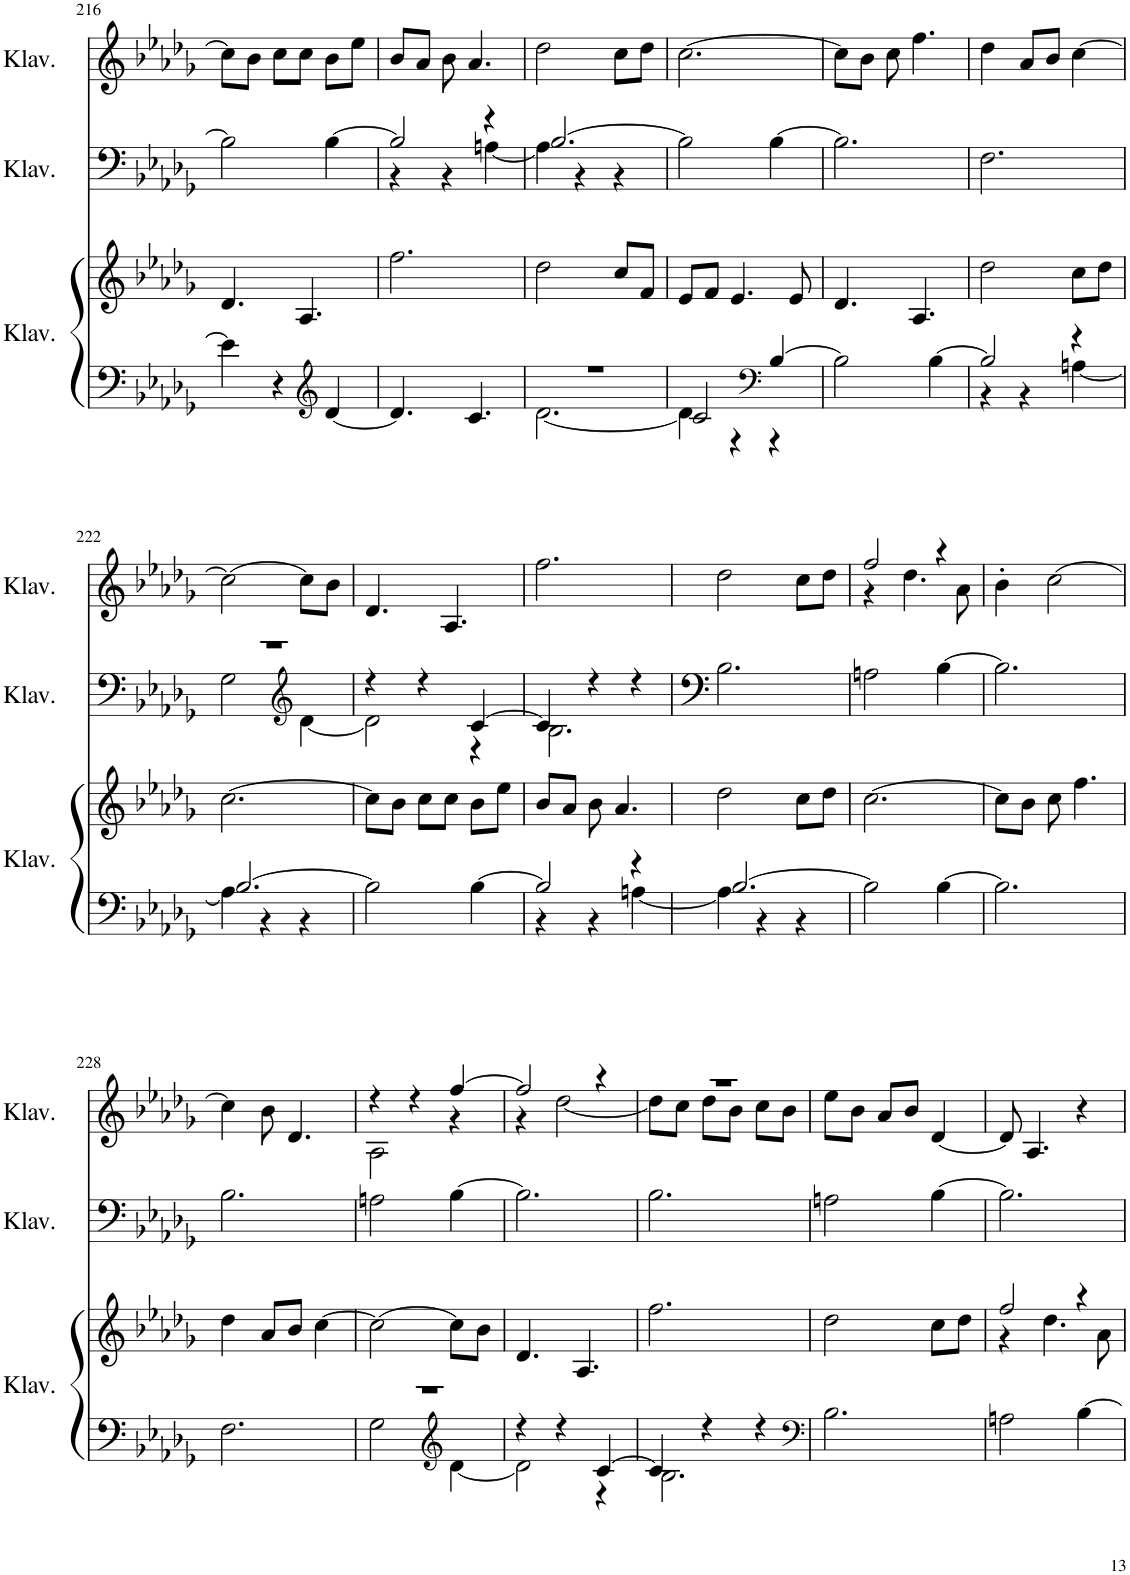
**kern	**kern	**kern	**kern
*part3	*part3	*part2	*part1
*staff4	*staff3	*staff2	*staff1
*I"Klavier	*	*I"Klavier	*I"Klavier
*I'Klav.	*	*I'Klav.	*I'Klav.
!!LO:PB:g=z
*clefF4	*clefG2	*clefF4	*clefG2
*k[b-e-a-d-g-]	*k[b-e-a-d-g-]	*k[b-e-a-d-g-]	*k[b-e-a-d-g-]
*M3/4	*M3/4	*M3/4	*M3/4
=216	=216	=216	=216
4e-\]	4.d-/	2B-\]	8cc\L]
.	.	.	8b-\J
4r	.	.	8cc\L
.	4.A-/	.	8cc\J
*clefG2	*	*	*
[4d-/	.	[4B-\	8b-\L
.	.	.	8ee-\J
=217	=217	=217	=217
*	*	*^	*
4.d-/]	2.ff\	2B-/]	4r	8b-/L
.	.	.	.	8a-/J
.	.	.	4r	8b-\
4.c/	.	.	.	4.a-/
.	.	4r	[4An\	.
=218	=218	=218	=218	=218
*^	*	*	*	*
2.r	[2.d-\	2dd-\	[2.B-/	4A\]	2dd-\
.	.	.	.	4r	.
.	.	8cc/L	.	4r	8cc\L
.	.	8f/J	.	.	8dd-\J
*	*	*	*v	*v	*
=219	=219	=219	=219	=219
2c/	4d-\]	8e-/L	2B-\]	[2.cc\
.	.	8f/J	.	.
.	4r	4.e-/	.	.
*clefF4	*	*	*	*
[4B-/	4r	.	[4B-\	.
.	.	8e-/	.	.
*v	*v	*	*	*
=220	=220	=220	=220
2B-\]	4.d-/	2.B-\]	8cc\L]
.	.	.	8b-\J
.	.	.	8cc\
.	4.A-/	.	4.ff\
[4B-\	.	.	.
=221	=221	=221	=221
*^	*	*	*
2B-/]	4r	2dd-\	2.F\	4dd-\
.	4r	.	.	8a-/L
.	.	.	.	8b-/J
4r	[4An\	8cc\L	.	[4cc\
.	.	8dd-\J	.	.
!!LO:LB:g=z
=222	=222	=222	=222	=222
*	*	*	*^	*
[2.B-/	4A\]	[2.cc\	2.r	2G-\	2cc\_
.	4r	.	.	.	.
*	*	*	*clefG2	*	*
.	4r	.	.	[4d-\	8cc\L]
.	.	.	.	.	8b-\J
*v	*v	*	*	*	*
=223	=223	=223	=223	=223
2B-\]	8cc\L]	4r	2d-\]	4.d-/
.	8b-\J	.	.	.
.	8cc\L	4r	.	.
.	8cc\J	.	.	4.A-/
[4B-\	8b-\L	[4c/	4r	.
.	8ee-\J	.	.	.
=224	=224	=224	=224	=224
*^	*	*	*	*
2B-/]	4r	8b-/L	4c/]	2.B-\	2.ff\
.	.	8a-/J	.	.	.
.	4r	8b-\	4r	.	.
.	.	4.a-/	.	.	.
4r	[4An\	.	4r	.	.
*	*	*	*v	*v	*
=225	=225	=225	=225	=225
[2.B-/	4A\]	2dd-\	2.B-\	2dd-\
.	4r	.	.	.
.	4r	8cc\L	.	8cc\L
.	.	8dd-\J	.	8dd-\J
*v	*v	*	*	*
=226	=226	=226	=226
*	*	*	*^
2B-\]	[2.cc\	2An\	2ff/	4r
.	.	.	.	4.dd-\
[4B-\	.	[4B-\	4r	.
.	.	.	.	8a-\
*	*	*	*v	*v
=227	=227	=227	=227
2.B-\]	8cc\L]	2.B-\]	4b-'\
.	8b-\J	.	.
.	8cc\	.	[2cc\
.	4.ff\	.	.
!!LO:LB:g=z
=228	=228	=228	=228
2.F\	4dd-\	2.B-\	4cc\]
.	8a-/L	.	8b-\
.	8b-/J	.	4.d-/
.	[4cc\	.	.
=229	=229	=229	=229
*^	*	*	*^
2.r	2G-\	2cc\_	2An\	4r	2A-\
.	.	.	.	4r	.
*clefG2	*	*	*	*	*
.	[4d-\	8cc\L]	[4B-\	[4ff/	4r
.	.	8b-\J	.	.	.
=230	=230	=230	=230	=230	=230
4r	2d-\]	4.d-/	2.B-\]	2ff/]	4r
4r	.	.	.	.	[2dd-\
.	.	4.A-/	.	.	.
[4c/	4r	.	.	4r	.
=231	=231	=231	=231	=231	=231
4c/]	2.B-\	2.ff\	2.B-\	2.r	8dd-\L]
.	.	.	.	.	8cc\J
4r	.	.	.	.	8dd-\L
.	.	.	.	.	8b-\J
4r	.	.	.	.	8cc\L
.	.	.	.	.	8b-\J
*v	*v	*	*	*v	*v
=232	=232	=232	=232
*clefF4	*	*	*
2.B-\	2dd-\	2An\	8ee-\L
.	.	.	8b-\J
.	.	.	8a-/L
.	.	.	8b-/J
.	8cc\L	[4B-\	[4d-/
.	8dd-\J	.	.
=233	=233	=233	=233
*	*^	*	*
2An\	2ff/	4r	2.B-\]	8d-/]
.	.	.	.	4.A-/
.	.	4.dd-\	.	.
[4B-\	4r	.	.	4r
.	.	8a-\	.	.
*	*v	*v	*	*
=	=	=	=
*-	*-	*-	*-
